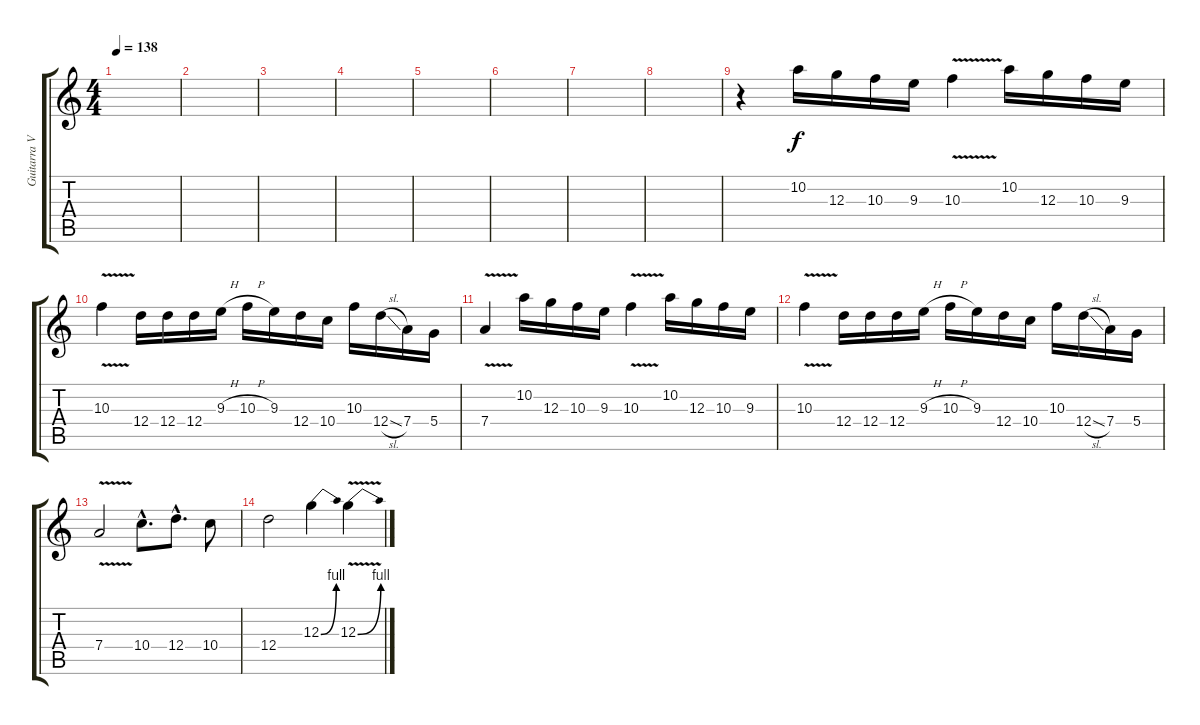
\track ("Guitarra VIII (Dist. Solo)" "Guitarra V") {instrument distortionguitar}
\staff {score tabs}
\tuning (E4 B3 G3 D3 A2 E2) {hide}
\ts (4 4)
\tempo 138
\clef g2
\ks c
|
|
|
|
|
|
|
|
r.4 10.2.16 12.3.16 10.3.16 9.3.16 10.3{v}.4 10.2.16 12.3.16 10.3.16 9.3.16 |
10.3{v}.4 12.4.16 12.4.16 12.4.16 9.3{h}.16 10.3{h}.16 9.3.16 12.4.16 10.4.16 10.3.16 12.4{sl}.16 7.4.16 5.4.16 |
7.4{v}.4 10.2.16 12.3.16 10.3.16 9.3.16 10.3{v}.4 10.2.16 12.3.16 10.3.16 9.3.16 |
10.3{v}.4 12.4.16 12.4.16 12.4.16 9.3{h}.16 10.3{h}.16 9.3.16 12.4.16 10.4.16 10.3.16 12.4{sl}.16 7.4.16 5.4.16 |
7.4{v}.2 10.4{hac}.8{d} 12.4{hac}.8{d} 10.4.8 |
12.4.2 12.3{be (bend 0 0 60 4)}.4 12.3{be (bend 0 0 60 4) v}.4
